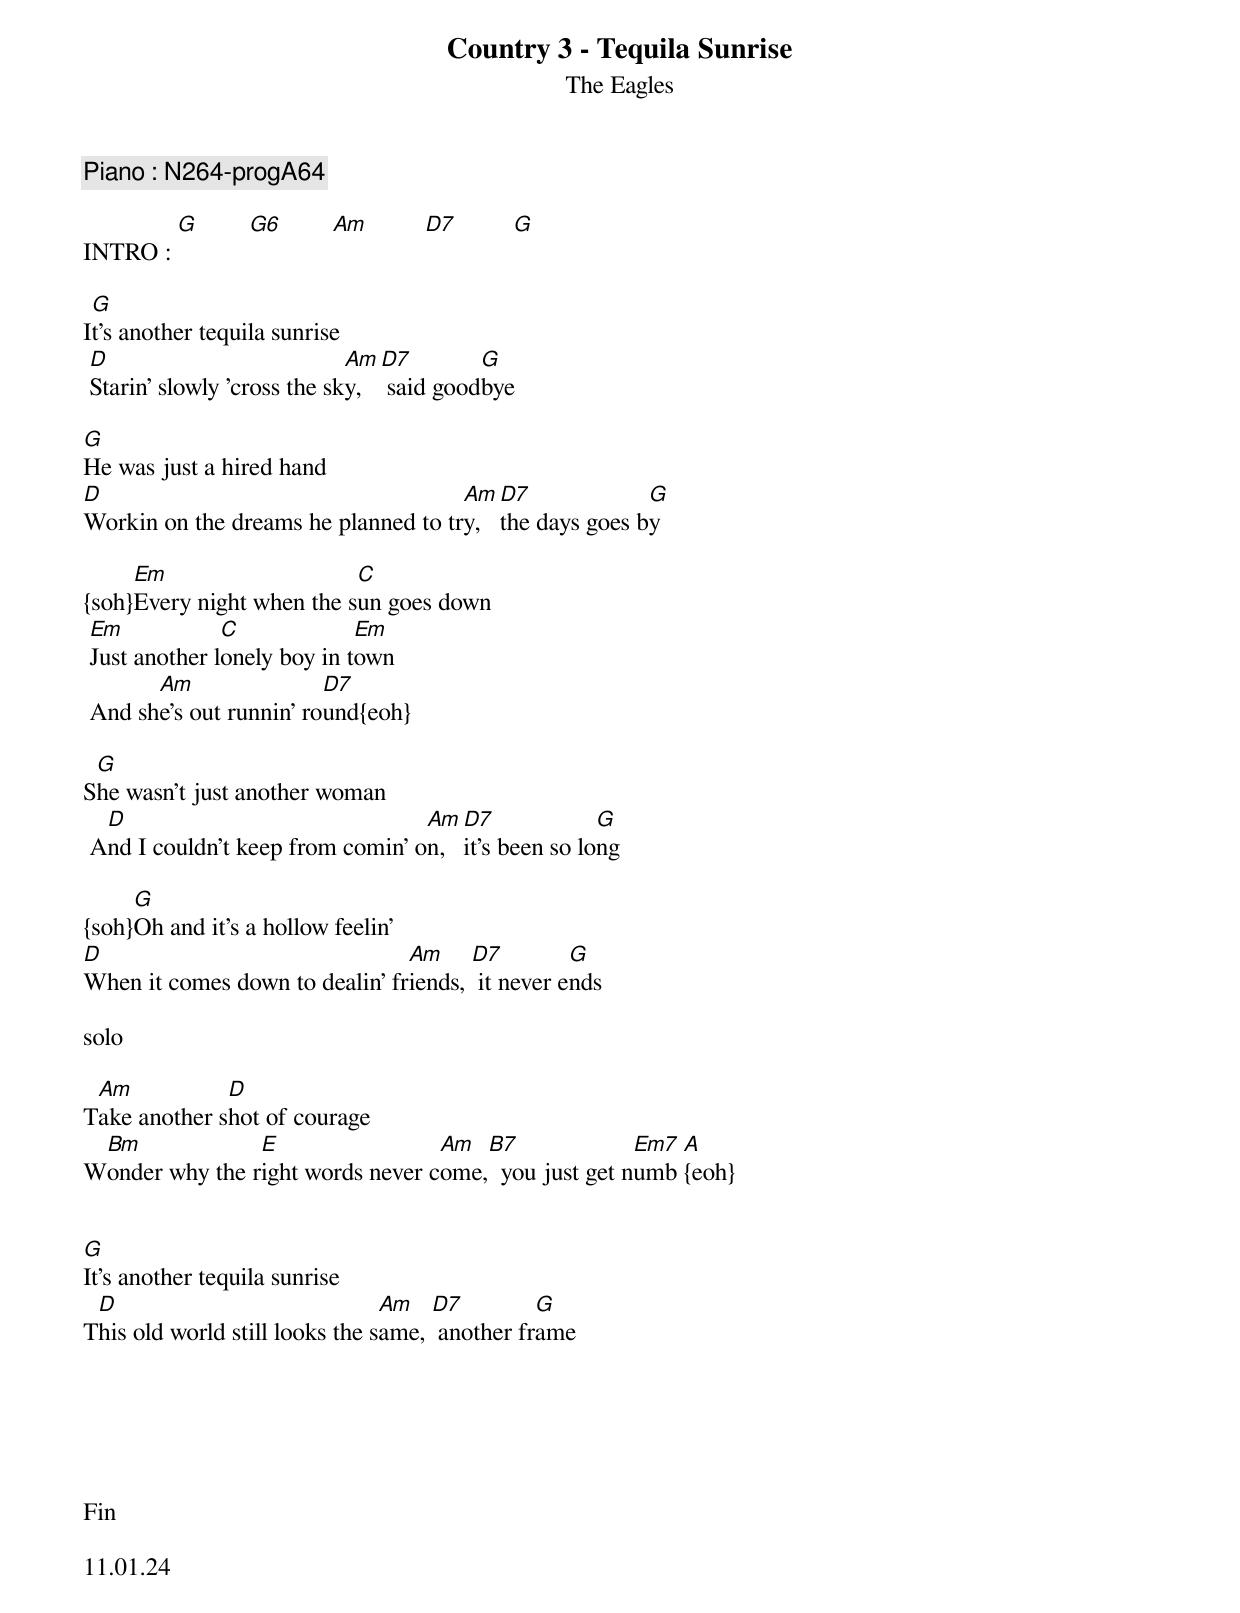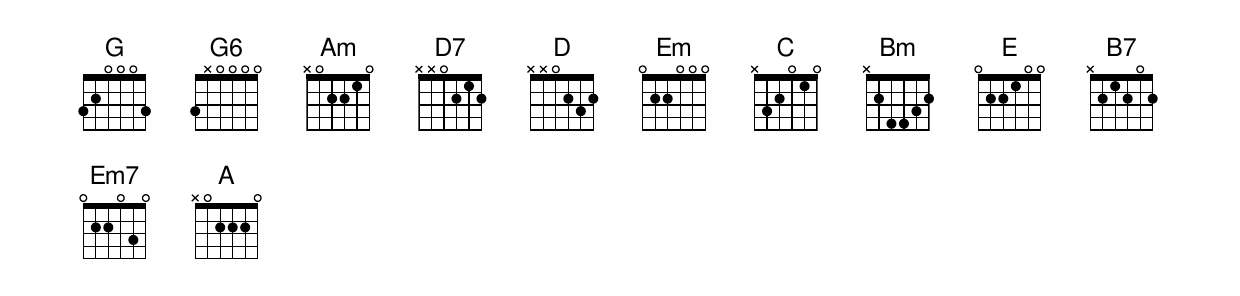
{title: Country 3 - Tequila Sunrise}
{subtitle: The Eagles }
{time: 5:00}
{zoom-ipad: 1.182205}
{c:Piano : N264-progA64}

INTRO : [G]        [G6]        [Am]         [D7]         [G]

I[G]t's another tequila sunrise
 [D]Starin' slowly 'cross the sk[Am]y, [D7] said good[G]bye

[G]He was just a hired hand
[D]Workin on the dreams he planned to tr[Am]y,  [D7]the days goes b[G]y

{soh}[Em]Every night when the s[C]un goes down
 [Em]Just another l[C]onely boy in t[Em]own
 And sh[Am]e's out runnin' ro[D7]und{eoh}

S[G]he wasn't just another woman
 A[D]nd I couldn't keep from comin' o[Am]n,  [D7]it's been so lo[G]ng

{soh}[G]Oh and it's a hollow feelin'
[D]When it comes down to dealin' fr[Am]iends, [D7] it never e[G]nds

solo

T[Am]ake another s[D]hot of courage
W[Bm]onder why the r[E]ight words never c[Am]ome,[B7]  you just get n[Em7]umb [A]{eoh}


[G]It's another tequila sunrise
T[D]his old world still looks the s[Am]ame, [D7] another fr[G]ame






Fin

11.01.24
